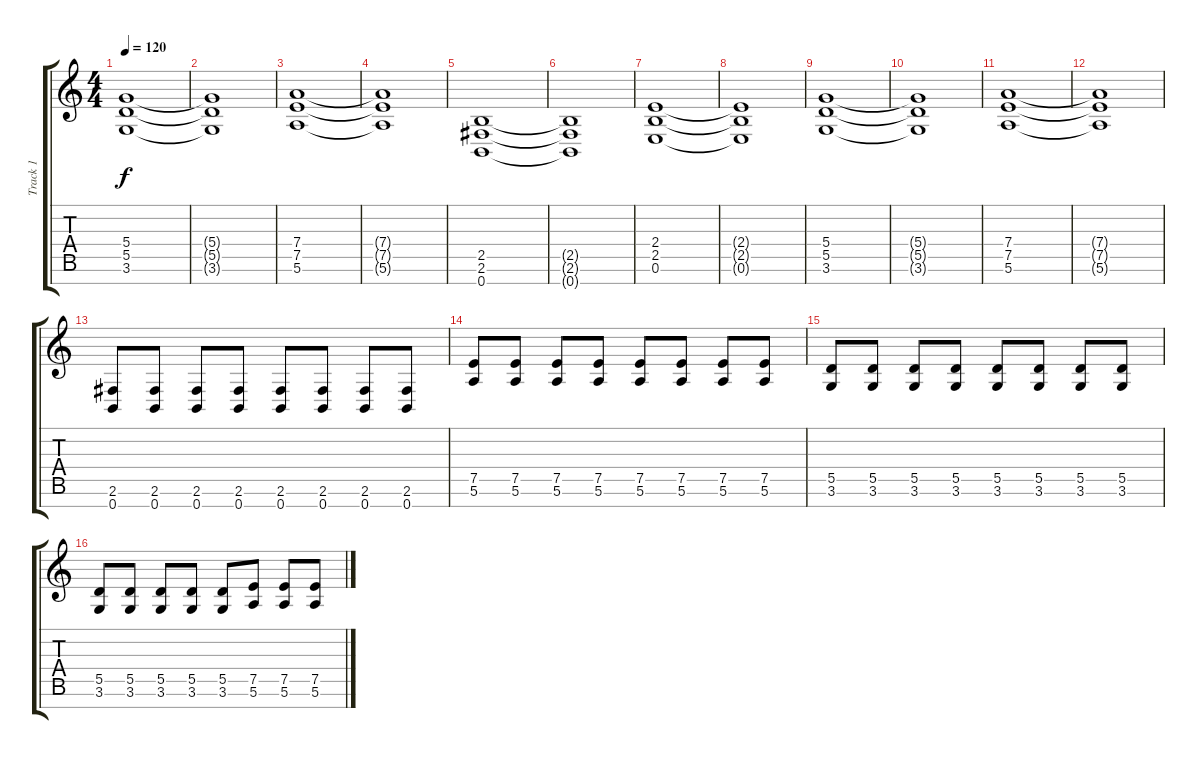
\track ("Track 1" "Track 1") {instrument distortionguitar}
\staff {score tabs}
\tuning (E4 B3 G3 D3 A2 E2 B1) {hide}
\ts (4 4)
\tempo 120
\clef g2
\ks c
(5.4 5.5 3.6).1{dy f} |
(5.4{t} 5.5{t} 3.6{t}).1 |
(7.4 7.5 5.6).1 |
(7.4{t} 7.5{t} 5.6{t}).1 |
(2.5 2.6 0.7).1 |
(2.5{t} 2.6{t} 0.7{t}).1 |
(2.4 2.5 0.6).1 |
(2.4{t} 2.5{t} 0.6{t}).1 |
(5.4 5.5 3.6).1 |
(5.4{t} 5.5{t} 3.6{t}).1 |
(7.4 7.5 5.6).1 |
(7.4{t} 7.5{t} 5.6{t}).1 |
(2.6 0.7).8 (2.6 0.7).8 (2.6 0.7).8 (2.6 0.7).8 (2.6 0.7).8 (2.6 0.7).8 (2.6 0.7).8 (2.6 0.7).8 |
(7.5 5.6).8 (7.5 5.6).8 (7.5 5.6).8 (7.5 5.6).8 (7.5 5.6).8 (7.5 5.6).8 (7.5 5.6).8 (7.5 5.6).8 |
(5.5 3.6).8 (5.5 3.6).8 (5.5 3.6).8 (5.5 3.6).8 (5.5 3.6).8 (5.5 3.6).8 (5.5 3.6).8 (5.5 3.6).8 |
(5.5 3.6).8 (5.5 3.6).8 (5.5 3.6).8 (5.5 3.6).8 (5.5 3.6).8 (7.5 5.6).8 (7.5 5.6).8 (7.5 5.6).8
